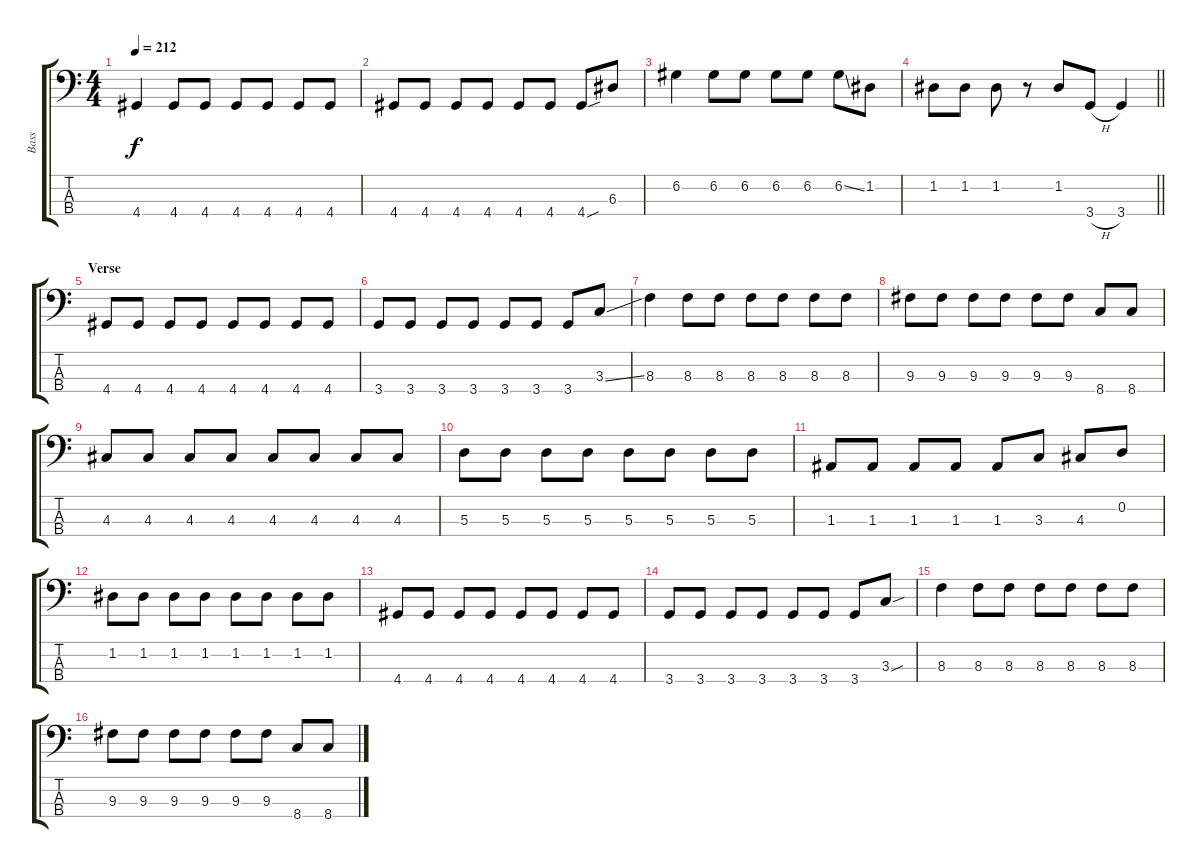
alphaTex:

\track ("Bass" "Bass") {instrument electricbasspick}
\staff {score tabs}
\tuning (G2 D2 A1 E1) {hide}
\ts (4 4)
\tempo 212
\clef f4
\ks c
4.4.4{dy f} 4.4.8 4.4.8 4.4.8 4.4.8 4.4.8 4.4.8 |
4.4.8 4.4.8 4.4.8 4.4.8 4.4.8 4.4.8 4.4{sou}.8 6.3.8 |
6.2.4 6.2.8 6.2.8 6.2.8 6.2.8 6.2{ss}.8 1.2.8 |
\barLineRight lightlight
1.2.8 1.2.8 1.2.8 r.8 1.2.8 3.4{h}.8 3.4.4 |
\section ("" "Verse")
4.4.8 4.4.8 4.4.8 4.4.8 4.4.8 4.4.8 4.4.8 4.4.8 |
3.4.8 3.4.8 3.4.8 3.4.8 3.4.8 3.4.8 3.4.8 3.3{ss}.8 |
8.3.4 8.3.8 8.3.8 8.3.8 8.3.8 8.3.8 8.3.8 |
9.3.8 9.3.8 9.3.8 9.3.8 9.3.8 9.3.8 8.4.8 8.4.8 |
4.3.8 4.3.8 4.3.8 4.3.8 4.3.8 4.3.8 4.3.8 4.3.8 |
5.3.8 5.3.8 5.3.8 5.3.8 5.3.8 5.3.8 5.3.8 5.3.8 |
1.3.8 1.3.8 1.3.8 1.3.8 1.3.8 3.3.8 4.3.8 0.2.8 |
1.2.8 1.2.8 1.2.8 1.2.8 1.2.8 1.2.8 1.2.8 1.2.8 |
4.4.8 4.4.8 4.4.8 4.4.8 4.4.8 4.4.8 4.4.8 4.4.8 |
3.4.8 3.4.8 3.4.8 3.4.8 3.4.8 3.4.8 3.4.8 3.3{sou}.8 |
8.3.4 8.3.8 8.3.8 8.3.8 8.3.8 8.3.8 8.3.8 |
9.3.8 9.3.8 9.3.8 9.3.8 9.3.8 9.3.8 8.4.8 8.4.8
